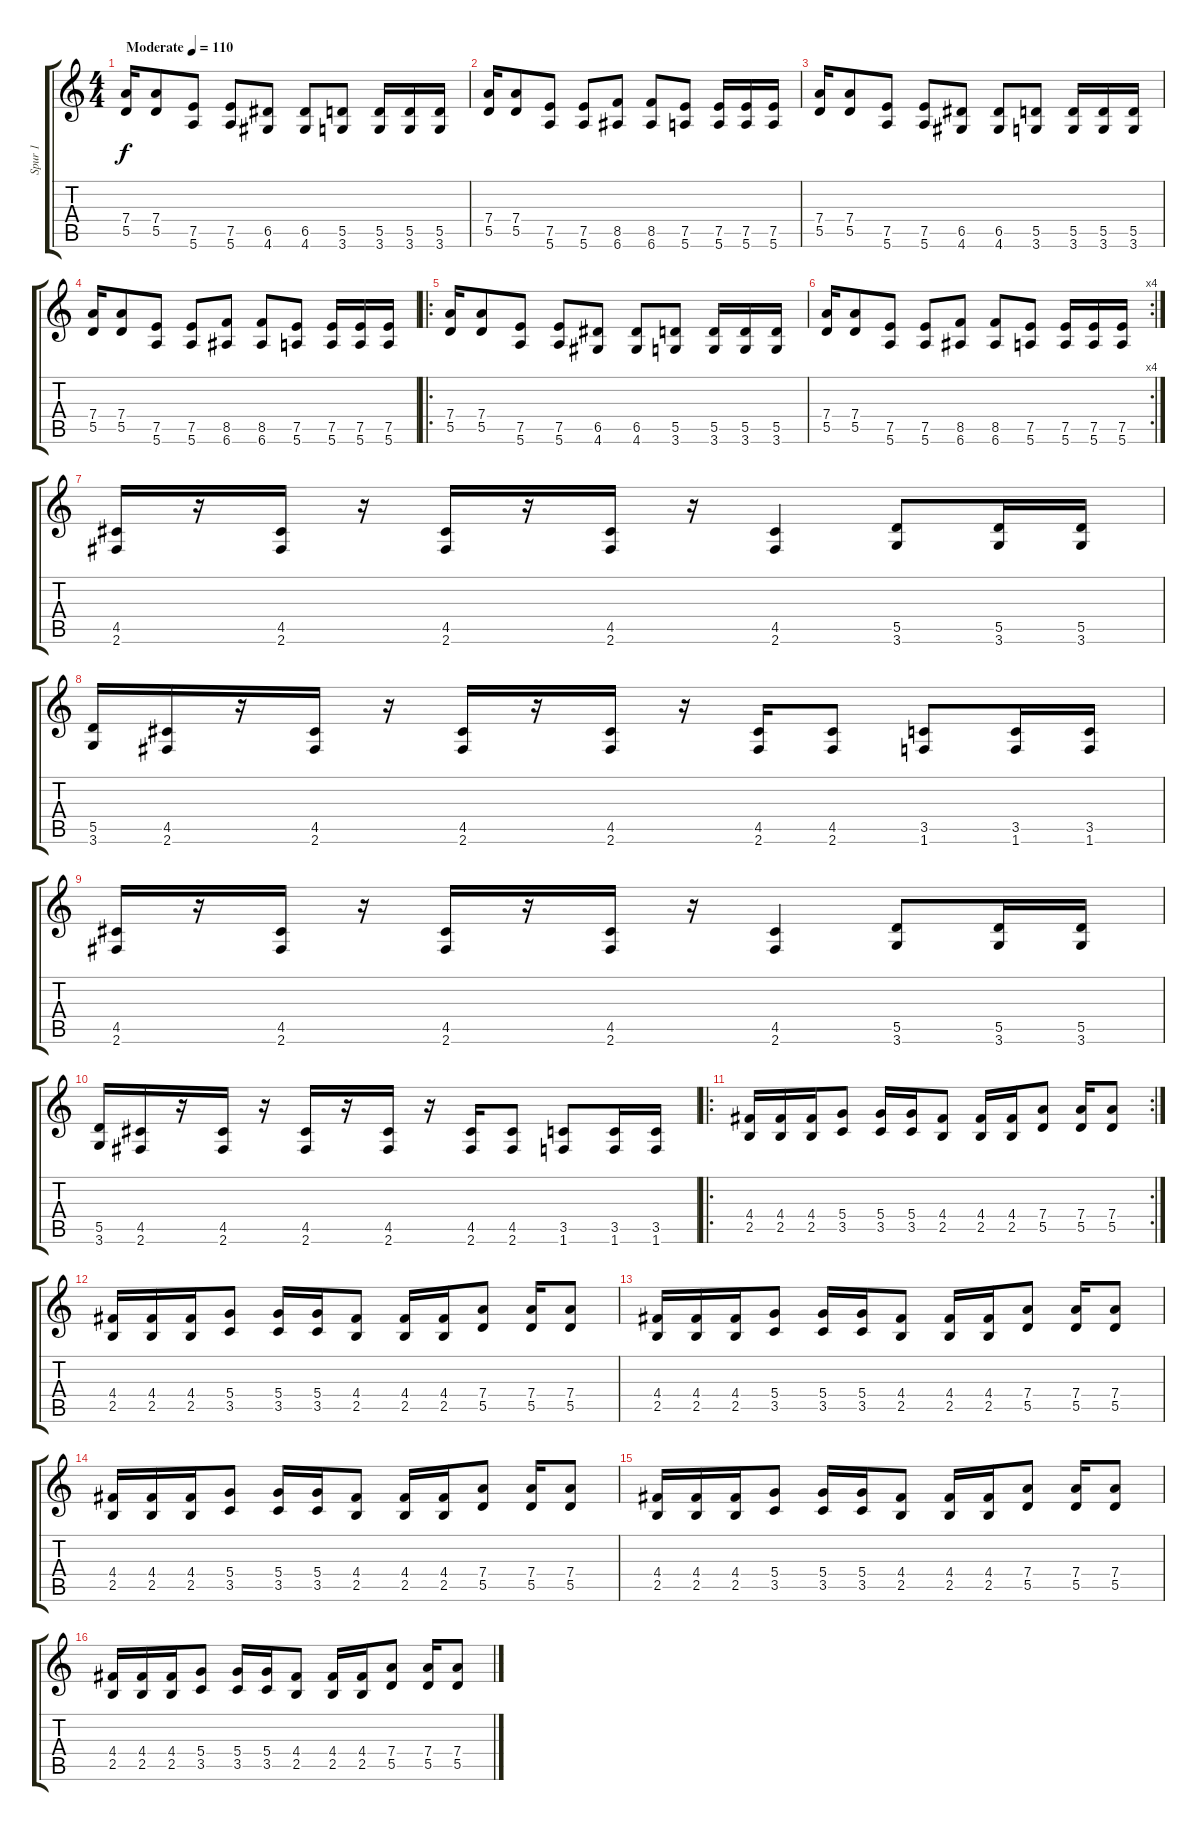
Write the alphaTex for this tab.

\track ("Spur 1" "Spur 1") {instrument overdrivenguitar}
\staff {score tabs}
\tuning (E4 B3 G3 D3 A2 E2) {hide}
\ts (4 4)
\tempo (110 "Moderate")
\clef g2
\ks c
(7.4 5.5).16{dy f instrument overdrivenguitar} (7.4 5.5).8 (7.5 5.6).8 (7.5 5.6).8 (6.5 4.6).8 (6.5 4.6).8 (5.5 3.6).8 (5.5 3.6).16 (5.5 3.6).16 (5.5 3.6).16 |
(7.4 5.5).16 (7.4 5.5).8 (7.5 5.6).8 (7.5 5.6).8 (8.5 6.6).8 (8.5 6.6).8 (7.5 5.6).8 (7.5 5.6).16 (7.5 5.6).16 (7.5 5.6).16 |
(7.4 5.5).16 (7.4 5.5).8 (7.5 5.6).8 (7.5 5.6).8 (6.5 4.6).8 (6.5 4.6).8 (5.5 3.6).8 (5.5 3.6).16 (5.5 3.6).16 (5.5 3.6).16 |
(7.4 5.5).16 (7.4 5.5).8 (7.5 5.6).8 (7.5 5.6).8 (8.5 6.6).8 (8.5 6.6).8 (7.5 5.6).8 (7.5 5.6).16 (7.5 5.6).16 (7.5 5.6).16 |
\ro
(7.4 5.5).16 (7.4 5.5).8 (7.5 5.6).8 (7.5 5.6).8 (6.5 4.6).8 (6.5 4.6).8 (5.5 3.6).8 (5.5 3.6).16 (5.5 3.6).16 (5.5 3.6).16 |
\rc 4
(7.4 5.5).16 (7.4 5.5).8 (7.5 5.6).8 (7.5 5.6).8 (8.5 6.6).8 (8.5 6.6).8 (7.5 5.6).8 (7.5 5.6).16 (7.5 5.6).16 (7.5 5.6).16 |
(4.5 2.6).16 r.16 (4.5 2.6).16 r.16 (4.5 2.6).16 r.16 (4.5 2.6).16 r.16 (4.5 2.6).4 (5.5 3.6).8 (5.5 3.6).16 (5.5 3.6).16 |
(5.5 3.6).16 (4.5 2.6).16 r.16 (4.5 2.6).16 r.16 (4.5 2.6).16 r.16 (4.5 2.6).16 r.16 (4.5 2.6).16 (4.5 2.6).8 (3.5 1.6).8 (3.5 1.6).16 (3.5 1.6).16 |
(4.5 2.6).16 r.16 (4.5 2.6).16 r.16 (4.5 2.6).16 r.16 (4.5 2.6).16 r.16 (4.5 2.6).4 (5.5 3.6).8 (5.5 3.6).16 (5.5 3.6).16 |
(5.5 3.6).16 (4.5 2.6).16 r.16 (4.5 2.6).16 r.16 (4.5 2.6).16 r.16 (4.5 2.6).16 r.16 (4.5 2.6).16 (4.5 2.6).8 (3.5 1.6).8 (3.5 1.6).16 (3.5 1.6).16 |
\ro
\rc 2
(4.4 2.5).16 (4.4 2.5).16 (4.4 2.5).16 (5.4 3.5).8 (5.4 3.5).16 (5.4 3.5).16 (4.4 2.5).8 (4.4 2.5).16 (4.4 2.5).16 (7.4 5.5).8 (7.4 5.5).16 (7.4 5.5).8 |
(4.4 2.5).16 (4.4 2.5).16 (4.4 2.5).16 (5.4 3.5).8 (5.4 3.5).16 (5.4 3.5).16 (4.4 2.5).8 (4.4 2.5).16 (4.4 2.5).16 (7.4 5.5).8 (7.4 5.5).16 (7.4 5.5).8 |
(4.4 2.5).16 (4.4 2.5).16 (4.4 2.5).16 (5.4 3.5).8 (5.4 3.5).16 (5.4 3.5).16 (4.4 2.5).8 (4.4 2.5).16 (4.4 2.5).16 (7.4 5.5).8 (7.4 5.5).16 (7.4 5.5).8 |
(4.4 2.5).16 (4.4 2.5).16 (4.4 2.5).16 (5.4 3.5).8 (5.4 3.5).16 (5.4 3.5).16 (4.4 2.5).8 (4.4 2.5).16 (4.4 2.5).16 (7.4 5.5).8 (7.4 5.5).16 (7.4 5.5).8 |
(4.4 2.5).16 (4.4 2.5).16 (4.4 2.5).16 (5.4 3.5).8 (5.4 3.5).16 (5.4 3.5).16 (4.4 2.5).8 (4.4 2.5).16 (4.4 2.5).16 (7.4 5.5).8 (7.4 5.5).16 (7.4 5.5).8 |
(4.4 2.5).16 (4.4 2.5).16 (4.4 2.5).16 (5.4 3.5).8 (5.4 3.5).16 (5.4 3.5).16 (4.4 2.5).8 (4.4 2.5).16 (4.4 2.5).16 (7.4 5.5).8 (7.4 5.5).16 (7.4 5.5).8
